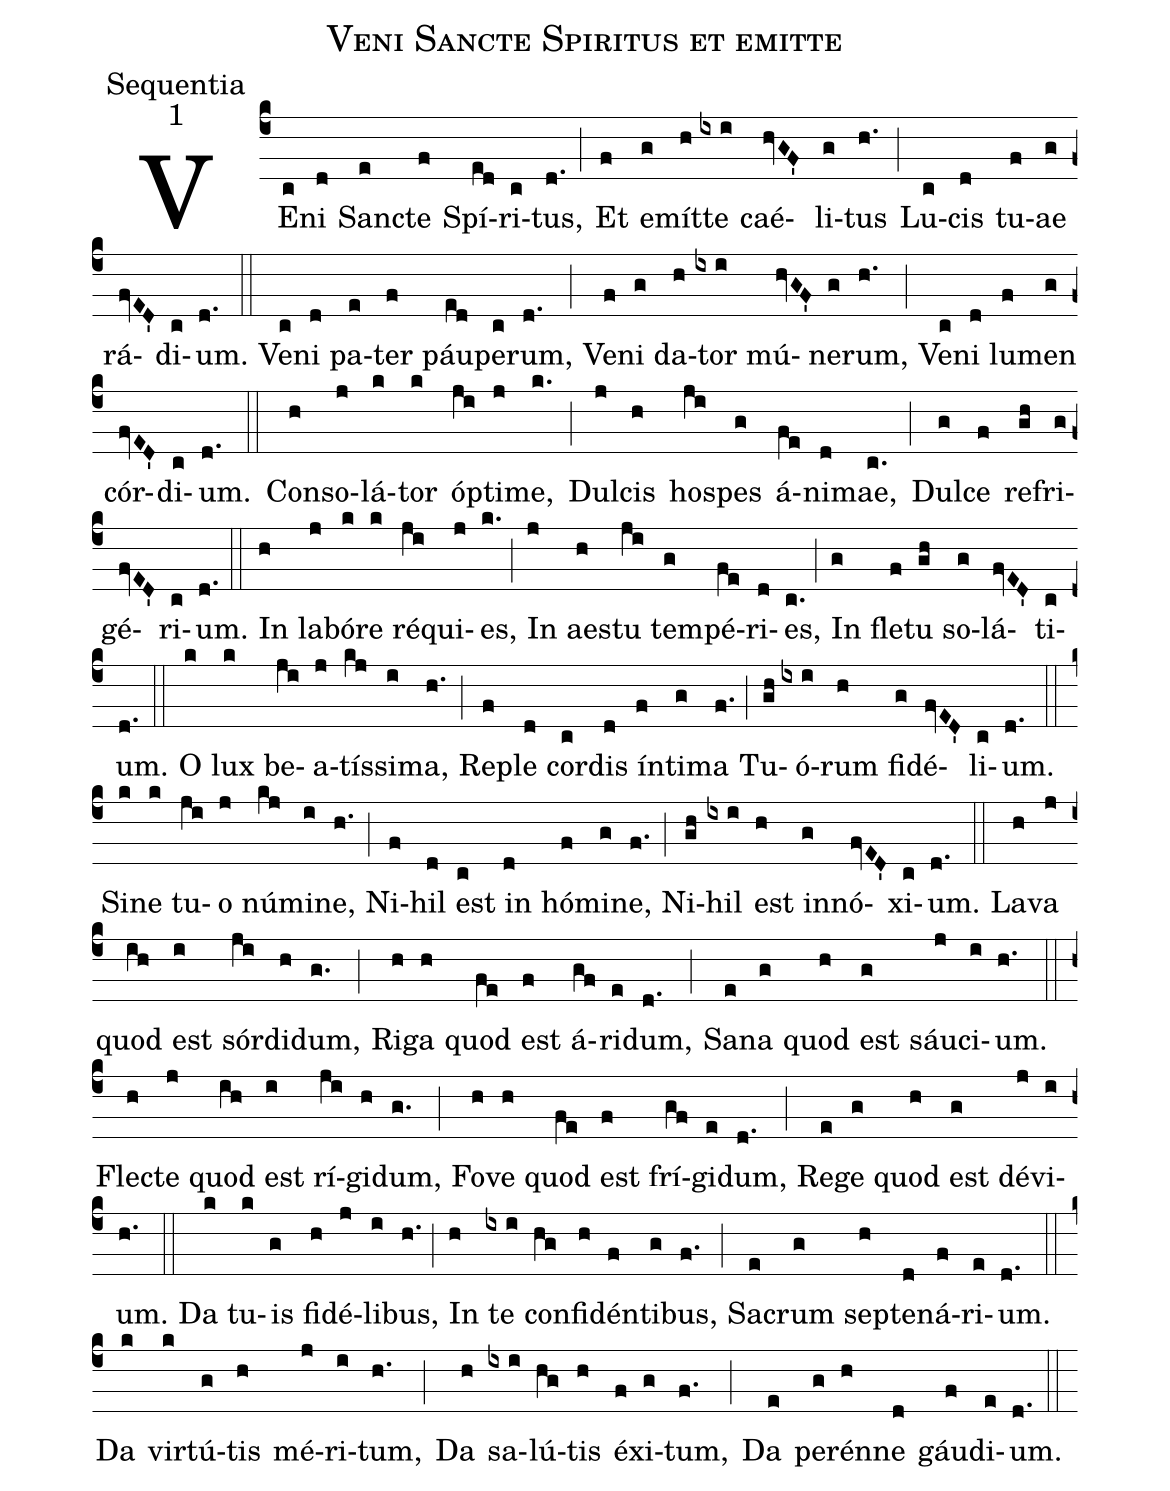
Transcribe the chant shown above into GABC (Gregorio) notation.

name:Veni Sancte Spiritus et emitte;
office-part:Sequentia;
mode:1;
%%
(c4) VE(c)ni(d) San(e)cte(f) Spí(ed)ri(c)tus,(d.) (;) Et(f) e(g)mít(h)te(ix/i) caé(hvGF'//)li(g)tus(h.) (;) Lu(c)cis(d) tu(f)ae(g) rá(fvED')di(c)um.(d.) (::) Ve(c)ni(d) pa(e)ter(f) páu(ed)pe(c)rum,(d.) (;) Ve(f)ni(g) da(h)tor(ix/i) mú(hvGF')ne(g)rum,(h.) (;) Ve(c)ni(d) lu(f)men(g) cór(fvED')di(c)um.(d.) (::) Con(h)so(j)lá(k)tor(k) óp(ji)ti(j)me,(k.) (;) Dul(j)cis(h) hos(ji)pes(g) á(fe)ni(d)mae,(c.) (;) Dul(g)ce(f) re(gh)fri(g)gé(fvED')ri(c)um.(d.) (::) In(h) la(j)bó(k)re(k) ré(ji)qui(j)es,(k.) (;) In(j) aes(h)tu(ji) tem(g)pé(fe)ri(d)es,(c.) (;) In(g) fle(f)tu(gh) so(g)lá(fvED')ti(c)um.(d.) (::) O(k) lux(k) be(ji)a(j)tís(kj)si(i)ma,(h.) (;) Re(f)ple(d) cor(c)dis(d) ín(f)ti(g)ma(f.) (;) Tu(gh)ó(ix/i)rum(h) fi(g)dé(fvED')li(c)um.(d.) (::) Si(k)ne(k) tu(ji)o(j) nú(kj)mi(i)ne,(h.) (;) Ni(f)hil(d) est(c) in(d) hó(f)mi(g)ne,(f.) (;) Ni(gh)hil(ix/i) est(h) in(g)nó(fvED')xi(c)um.(d.) (::) La(h)va(j) quod(ih) est(i) sór(ji)di(h)dum,(g.) (;) Ri(h)ga(h) quod(fe) est(f) á(gf)ri(e)dum,(d.) (;) Sa(e)na(g) quod(h) est(g) sáu(j)ci(i)um.(h.) (::) Flec(h)te(j) quod(ih) est(i) rí(ji)gi(h)dum,(g.) (;) Fo(h)ve(h) quod(fe) est(f) frí(gf)gi(e)dum,(d.) (;) Re(e)ge(g) quod(h) est(g) dé(j)vi(i)um.(h.) (::) Da(k) tu(k)is(g) fi(h)dé(j)li(i)bus,(h.) (;) In(h) te(ix/i) con(hg)fi(h)dén(f)ti(g)bus,(f.) (;) Sac(e)rum(g) sep(h)te(d)ná(f)ri(e)um.(d.) (::) Da(k) vir(k)tú(g)tis(h) mé(j)ri(i)tum,(h.) (;) Da(h) sa(ix/i)lú(hg)tis(h) éx(f)i(g)tum,(f.) (;) Da(e) per(g)én(h)ne(d) gáu(f)di(e)um.(d.) (::)
